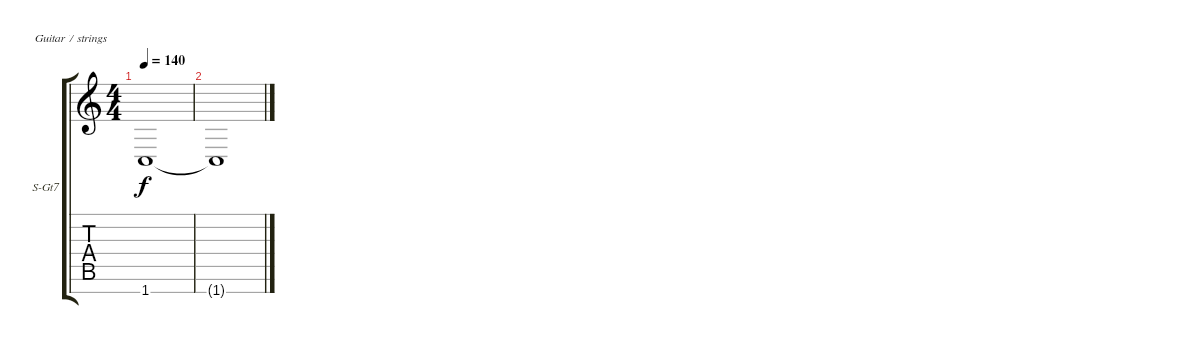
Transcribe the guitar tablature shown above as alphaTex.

\bracketExtendMode groupsimilarinstruments
\firstSystemTrackNameOrientation horizontal
\otherSystemsTrackNameOrientation horizontal
\track ("Ambience" "S-Gt7") {instrument synthstrings1}
\staff {score tabs}
\tuning (E4 B3 G3 D3 A2 E2 B1)
\displaytranspose 12
\ts (4 4)
\tempo 140
\clef g2
\ks c
1.7{t}.1{dy f} |
1.7{t}.1
